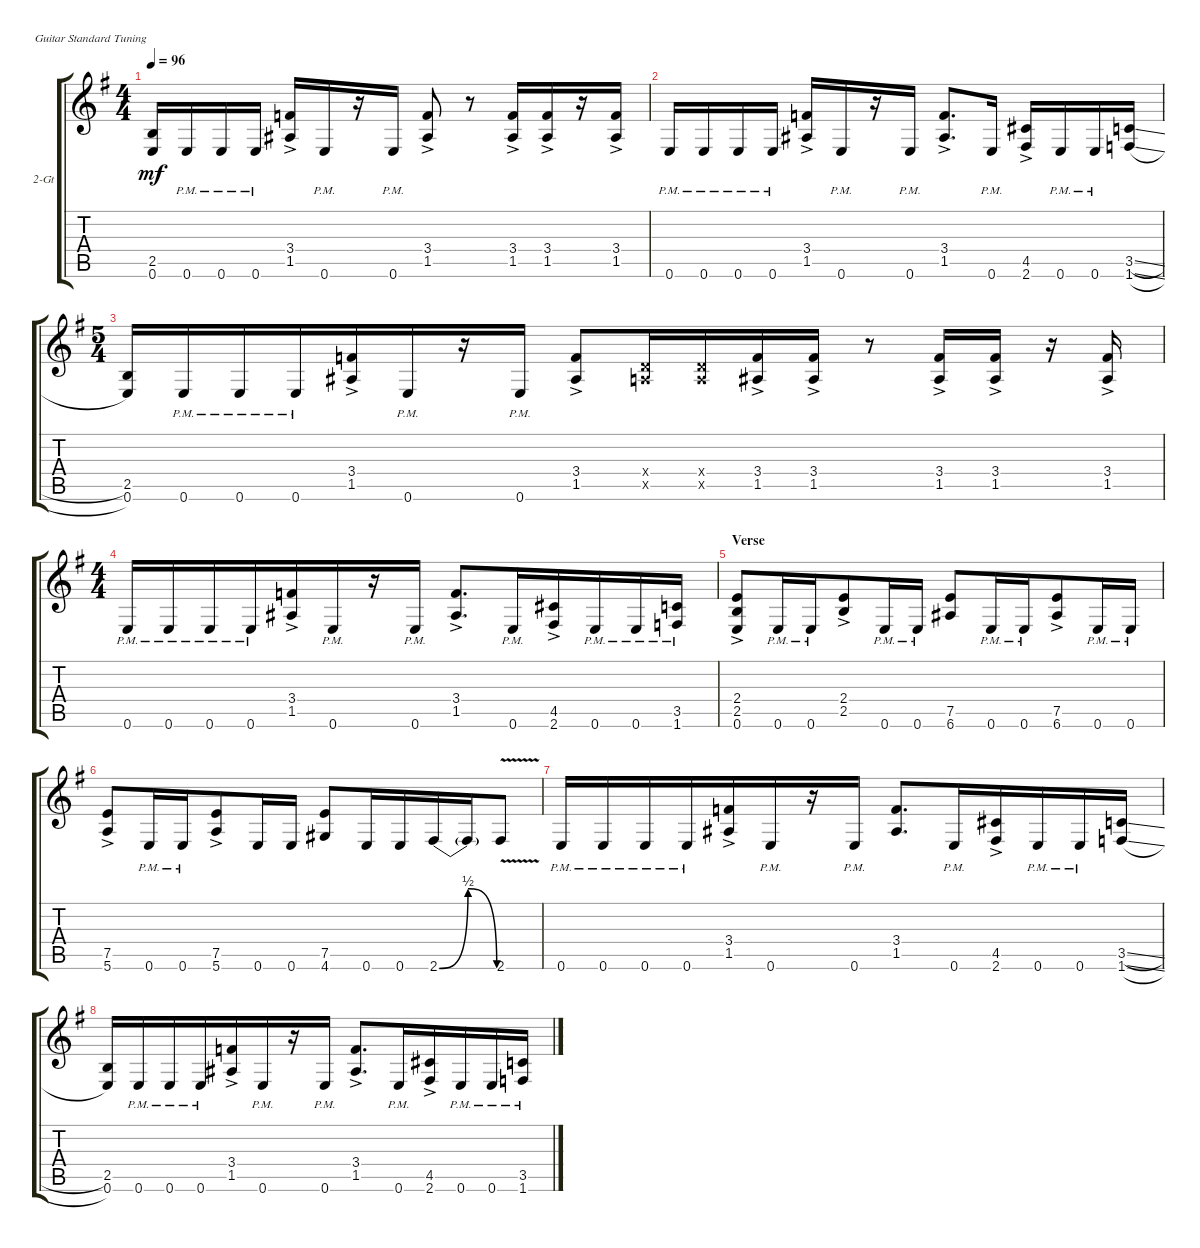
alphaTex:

\bracketExtendMode groupsimilarinstruments
\firstSystemTrackNameOrientation horizontal
\otherSystemsTrackNameOrientation horizontal
\track ("2-Gt" "2-Gt") {instrument distortionguitar}
\staff {score tabs}
\tuning (E4 B3 G3 D3 A2 E2)
\ts (4 4)
\tempo 96
\clef g2
\scale
1.05549
\ks g
(2.5 0.6).16{dy mf} 0.6{pm}.16 0.6{pm}.16 0.6{pm}.16 (3.4{ac} 1.5{ac}).16 0.6{pm}.16 r.16 0.6{pm}.16 (3.4{ac} 1.5{ac}).8 r.8 (3.4{ac} 1.5{ac}).16 (3.4{ac} 1.5{ac}).16 r.16 (3.4{ac} 1.5{ac}).16 |
\scale
0.944515 0.6{pm}.16 0.6{pm}.16 0.6{pm}.16 0.6{pm}.16 (3.4{ac} 1.5{ac}).16 0.6{pm}.16 r.16 0.6{pm}.16 (3.4{ac} 1.5{ac}).8{d} 0.6{pm}.16 (4.5{ac} 2.6{ac}).16 0.6{pm}.16 0.6{pm}.16 (3.5{sl} 1.6{sl}).16 |
\ts (5 4)
\beaming (8 4 4)
\scale
1.08575 (2.5 0.6).16 0.6{pm}.16 0.6{pm}.16 0.6{pm}.16 (3.4{ac} 1.5{ac}).16 0.6{pm}.16 r.16 0.6{pm}.16 (3.4{ac} 1.5{ac}).8 (0.4{x} 0.5{x}).16 (0.4{x} 0.5{x}).16 (3.4{ac} 1.5{ac}).16 (3.4{ac} 1.5{ac}).16 r.8 (3.4{ac} 1.5{ac}).16 (3.4{ac} 1.5{ac}).16 r.16 (3.4{ac} 1.5{ac}).16 |
\ts (4 4)
\beaming (8 4 4)
\scale
0.91425 0.6{pm}.16 0.6{pm}.16 0.6{pm}.16 0.6{pm}.16 (3.4{ac} 1.5{ac}).16 0.6{pm}.16 r.16 0.6{pm}.16 (3.4{ac} 1.5{ac}).8{d} 0.6{pm}.16 (4.5{ac} 2.6{ac}).16 0.6{pm}.16 0.6{pm}.16 (3.5{pm} 1.6{pm}).16 |
\section ("" "Verse")
\scale
1.05549 (2.4{ac} 2.5{ac} 0.6{ac}).8 0.6{pm}.16 0.6{pm}.16 (2.4{ac} 2.5{ac}).8 0.6{pm}.16 0.6{pm}.16 (7.5 6.6).8 0.6{pm}.16 0.6{pm}.16 (7.5{ac} 6.6{ac}).8 0.6{pm}.16 0.6{pm}.16 |
\scale
0.944515 (7.5{ac} 5.6{ac}).8 0.6{pm}.16 0.6{pm}.16 (7.5{ac} 5.6{ac}).8 0.6.16 0.6.16 (7.5 4.6).8 0.6.16 0.6.16 2.6{be (bendrelease 0 0 10.2 2 20.4 2 30 0)}.16 2.6{t}.16 2.6{v}.8 |
\scale
1.05549 0.6{pm}.16 0.6{pm}.16 0.6{pm}.16 0.6{pm}.16 (3.4{ac} 1.5{ac}).16 0.6{pm}.16 r.16 0.6{pm}.16 (3.4 1.5).8{d} 0.6{pm}.16 (4.5{ac} 2.6{ac}).16 0.6{pm}.16 0.6{pm}.16 (3.5{sl} 1.6{sl}).16 |
\scale
0.944515 (2.5 0.6).16 0.6{pm}.16 0.6{pm}.16 0.6{pm}.16 (3.4{ac} 1.5{ac}).16 0.6{pm}.16 r.16 0.6{pm}.16 (3.4{ac} 1.5{ac}).8{d} 0.6{pm}.16 (4.5{ac} 2.6{ac}).16 0.6{pm}.16 0.6{pm}.16 (3.5{pm} 1.6{pm}).16
